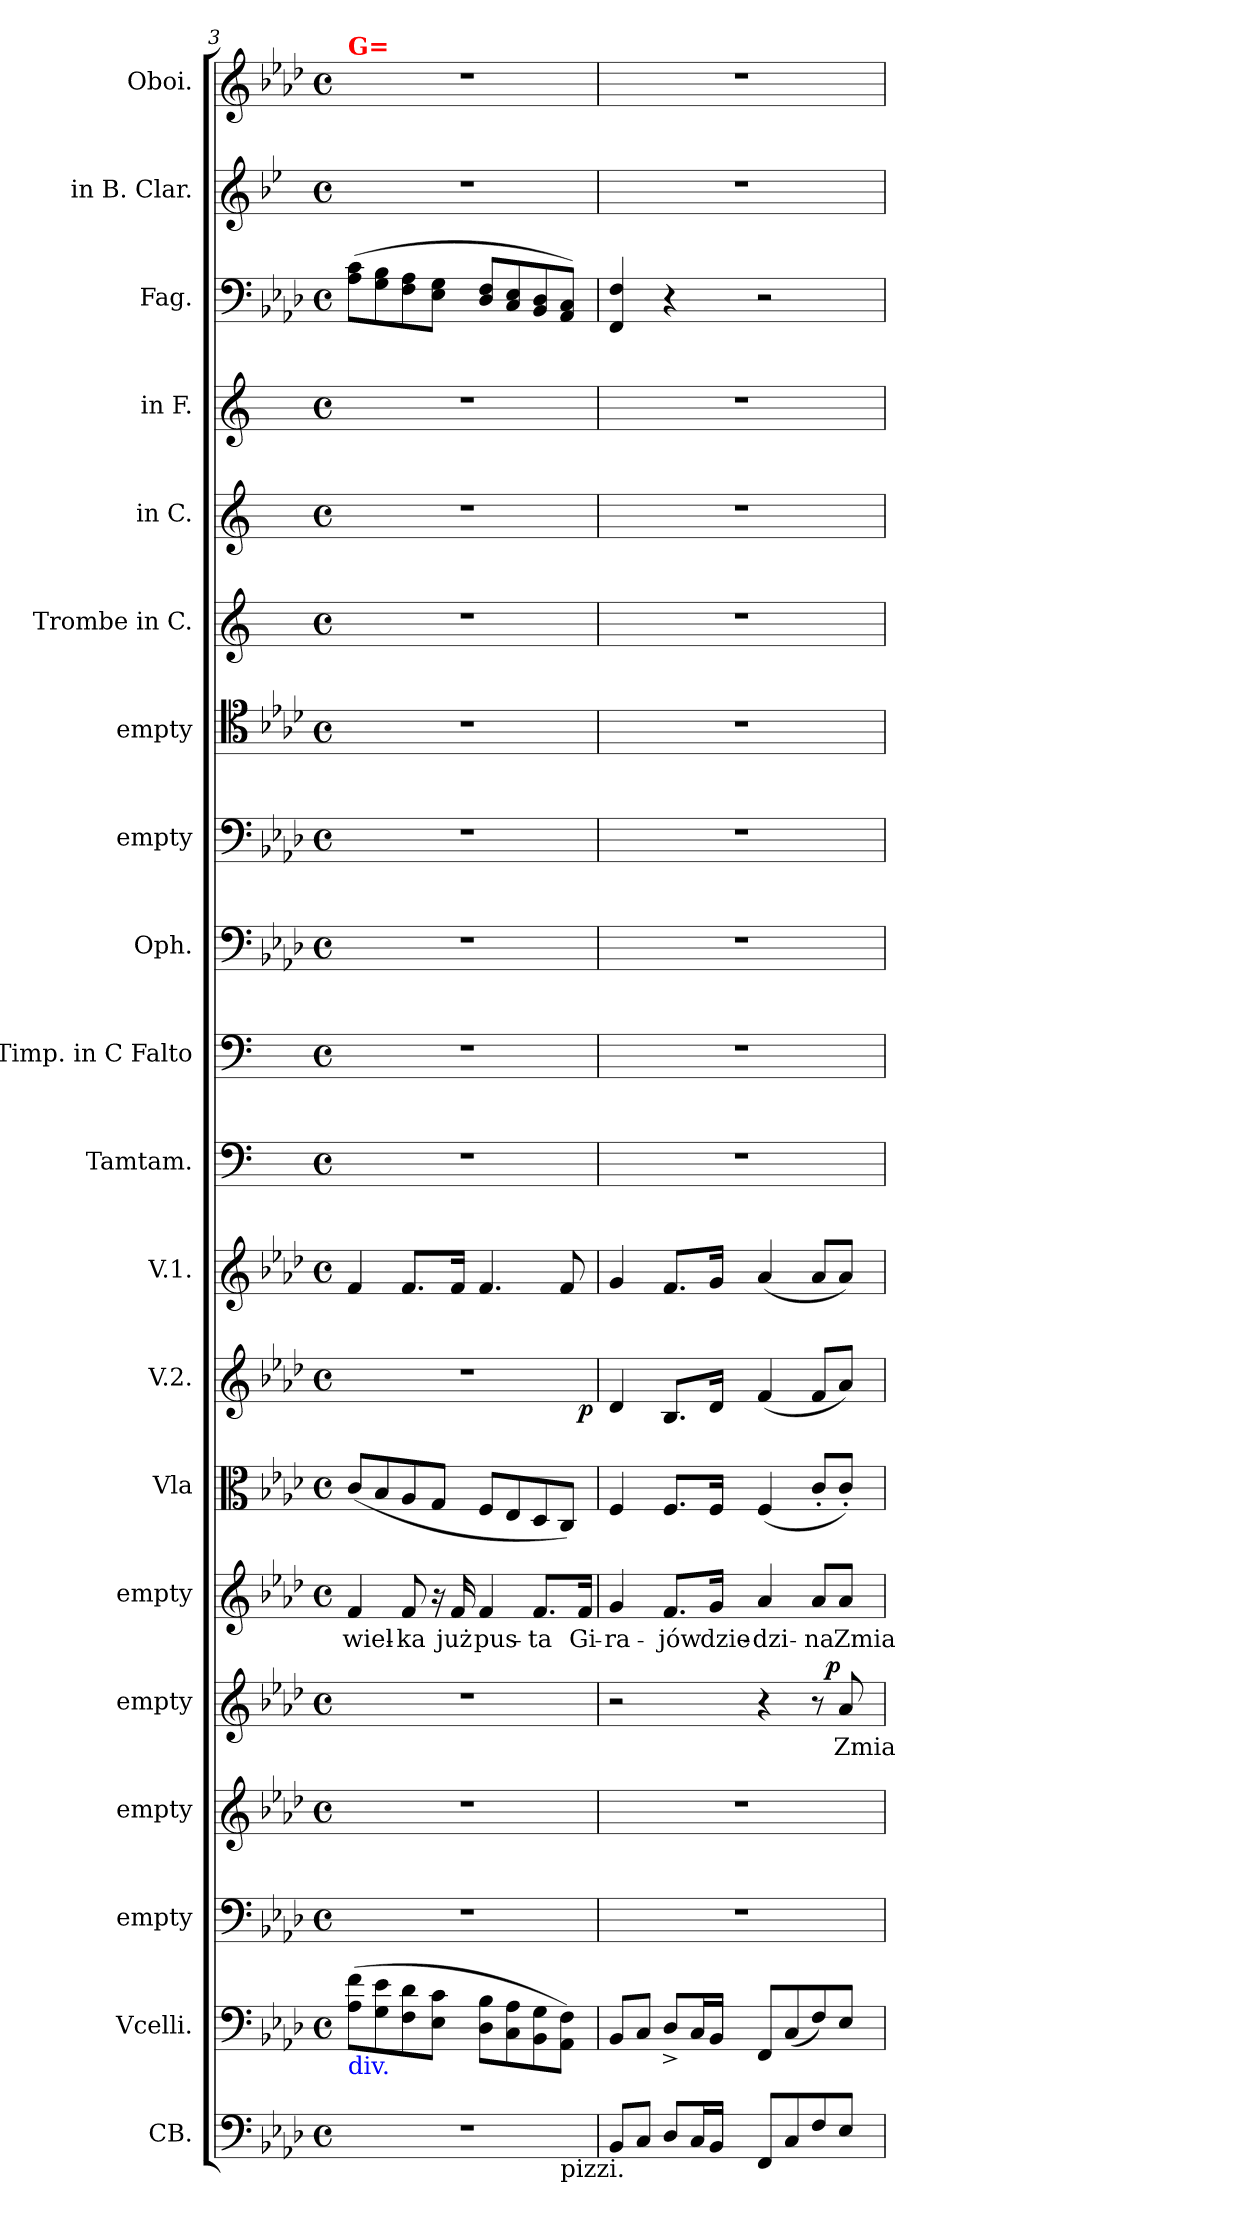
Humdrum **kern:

**kern	**kern	**kern	**kern	**kern	**text	**dynam	**kern	**text	**kern	**kern	**dynam	**kern	**kern	**kern	**kern	**kern	**kern	**kern	**kern	**kern	**kern	**kern	**kern
*part20	*part19	*part18	*part17	*part16	*part16	*part16	*part15	*part15	*part14	*part13	*part13	*part12	*part11	*part10	*part9	*part8	*part7	*part6	*part5	*part4	*part3	*part2	*part1
*staff20	*staff19	*staff18	*staff17	*staff16	*staff16	*staff16	*staff15	*staff15	*staff14	*staff13	*staff13	*staff12	*staff11	*staff10	*staff9	*staff8	*staff7	*staff6	*staff5	*staff4	*staff3	*staff2	*staff1
*I"CB.	*I"Vcelli.	*I"empty	*I"empty	*I"empty	*	*	*I"empty	*	*I"Vla	*I"V.2.	*	*I"V.1.	*I"Tamtam.	*I"Timp. in C Falto	*I"Oph.	*I"empty	*I"empty	*I"Trombe in C.	*I"in C.	*I"in F.	*I"Fag.	*I"in B. Clar.	*I"Oboi.
*I'Cb	*	*	*	*	*	*	*	*	*I'Vla	*I'V	*	*I'V	*	*I'Timp	*	*	*	*	*	*	*	*	*I'Ob
*clefF4	*clefF4	*clefF4	*clefG2	*clefG2	*	*	*clefG2	*	*clefC3	*clefG2	*	*clefG2	*clefF4	*clefF4	*clefF4	*clefF4	*clefC4	*clefG2	*clefG2	*clefG2	*clefF4	*clefG2	*clefG2
*	*	*	*ITrd8c12	*	*	*	*	*	*	*	*	*	*	*	*	*	*	*	*	*ITrd4c7	*	*ITrd1c2	*
*k[b-e-a-d-]	*k[b-e-a-d-]	*k[b-e-a-d-]	*k[b-e-a-d-]	*k[b-e-a-d-]	*	*	*k[b-e-a-d-]	*	*k[b-e-a-d-]	*k[b-e-a-d-]	*	*k[b-e-a-d-]	*k[]	*k[]	*k[b-e-a-d-]	*k[b-e-a-d-]	*k[b-e-a-d-]	*k[]	*k[]	*k[b-]	*k[b-e-a-d-]	*k[b-e-a-d-]	*k[b-e-a-d-]
*f:	*f:	*f:	*f:	*f:	*	*	*f:	*	*f:	*f:	*	*f:	*	*	*f:	*f:	*f:	*	*	*	*f:	*f:	*f:
*M4/4	*M4/4	*M4/4	*M4/4	*M4/4	*	*	*M4/4	*	*M4/4	*M4/4	*	*M4/4	*M4/4	*M4/4	*M4/4	*M4/4	*M4/4	*M4/4	*M4/4	*M4/4	*M4/4	*M4/4	*M4/4
*met(c)	*met(c)	*met(c)	*met(c)	*met(c)	*	*	*met(c)	*	*met(c)	*met(c)	*	*met(c)	*met(c)	*met(c)	*met(c)	*met(c)	*met(c)	*met(c)	*met(c)	*met(c)	*met(c)	*met(c)	*met(c)
=3	=3	=3	=3	=3	=3	=3	=3	=3	=3	=3	=3	=3	=3	=3	=3	=3	=3	=3	=3	=3	=3	=3	=3
*	*	*	*	*	*	*	*	*	*	*^	*	*	*	*	*	*	*	*	*	*	*	*	*
!	!	!	!	!	!	!	!	!	!	!	!	!	!	!	!	!	!	!	!	!	!	!	!	!LO:TX:a:B:color=red:t=G=
!	!LO:TX:b:color=blue:t=div.	!	!	!	!	!	!	!	!	!	!	!	!	!	!	!	!	!	!	!	!	!	!	!
*^	*	*	*	*	*	*	*	*	*	*	*	*	*	*	*	*	*	*	*	*	*	*	*	*
1r	2..ryy	(8A-\ 8f\L	1r	1r	1r	.	.	4f/	wiel-	(8c/L	1r	2...ryy	.	4f/	1r	1r	1r	1r	1r	1r	1r	1r	(8A-\ 8c\L	1r	1r
.	.	8G\ 8e-\	.	.	.	.	.	.	.	8B-/	.	.	.	.	.	.	.	.	.	.	.	.	8G\ 8B-\	.	.
.	.	8F\ 8d-\	.	.	.	.	.	8f/	-ka	8A-/	.	.	.	8.f/L	.	.	.	.	.	.	.	.	8F\ 8A-\	.	.
.	.	8E-\ 8c\J	.	.	.	.	.	16r	.	8G/J	.	.	.	.	.	.	.	.	.	.	.	.	8E-\ 8G\J	.	.
.	.	.	.	.	.	.	.	16f/	już	.	.	.	.	16f/Jk	.	.	.	.	.	.	.	.	.	.	.
.	.	8D-\ 8B-\L	.	.	.	.	.	4f/	pus-	8F/L	.	.	.	4.f/	.	.	.	.	.	.	.	.	8D-/ 8F/L	.	.
.	.	8C\ 8A-\	.	.	.	.	.	.	.	8E-/	.	.	.	.	.	.	.	.	.	.	.	.	8C/ 8E-/	.	.
.	.	8BB-\ 8G\	.	.	.	.	.	8.f/L	-ta	8D-/	.	.	.	.	.	.	.	.	.	.	.	.	8BB-/ 8D-/	.	.
!	!LO:TX:b:t=pizzi.	!	!	!	!	!	!	!	!	!	!	!	!	!	!	!	!	!	!	!	!	!	!	!	!
.	8ryy	8AA-\ 8F\J)	.	.	.	.	.	.	.	8C/J)	.	.	.	8f/	.	.	.	.	.	.	.	.	8AA-/ 8C/J)	.	.
.	.	.	.	.	.	.	.	16f/Jk	Gi-	.	.	16ryy	p	.	.	.	.	.	.	.	.	.	.	.	.
*v	*v	*	*	*	*	*	*	*	*	*	*v	*v	*	*	*	*	*	*	*	*	*	*	*	*	*
=4	=4	=4	=4	=4	=4	=4	=4	=4	=4	=4	=4	=4	=4	=4	=4	=4	=4	=4	=4	=4	=4	=4	=4
8BB-/L	8BB-/L	1r	1r	2r	.	.	4g/	-ra-	4F/	4d-/	.	4g/	1r	1r	1r	1r	1r	1r	1r	1r	4FF/ 4F/	1r	1r
8C/J	8C/J	.	.	.	.	.	.	.	.	.	.	.	.	.	.	.	.	.	.	.	.	.	.
8D-/L	8D-^/L	.	.	.	.	.	8.f/L	-jów	8.F/L	8.B-/L	.	8.f/L	.	.	.	.	.	.	.	.	4r	.	.
16C/L	16C/L	.	.	.	.	.	.	.	.	.	.	.	.	.	.	.	.	.	.	.	.	.	.
16BB-/JJ	16BB-/JJ	.	.	.	.	.	16g/Jk	dzie-	16F/Jk	16d-/Jk	.	16g/Jk	.	.	.	.	.	.	.	.	.	.	.
8FF/L	8FF/L	.	.	4r	.	.	4a-/	-dzi-	(4F/	(4f/	.	(4a-/	.	.	.	.	.	.	.	.	2r	.	.
8C/	(8C/	.	.	.	.	.	.	.	.	.	.	.	.	.	.	.	.	.	.	.	.	.	.
8F/	8F/)	.	.	8r	.	.	8a-/L	-na	8c'/L	8f/L	.	8a-/L	.	.	.	.	.	.	.	.	.	.	.
!	!	!	!	!	!	!LO:DY:a:rj	!	!	!	!	!	!	!	!	!	!	!	!	!	!	!	!	!
8E-/J	8E-/J	.	.	8a-/	Zmia	p	8a-/J	Zmia-	8c'/J)	8a-/J)	.	8a-/J)	.	.	.	.	.	.	.	.	.	.	.
=	=	=	=	=	=	=	=	=	=	=	=	=	=	=	=	=	=	=	=	=	=	=	=
*-	*-	*-	*-	*-	*-	*-	*-	*-	*-	*-	*-	*-	*-	*-	*-	*-	*-	*-	*-	*-	*-	*-	*-
